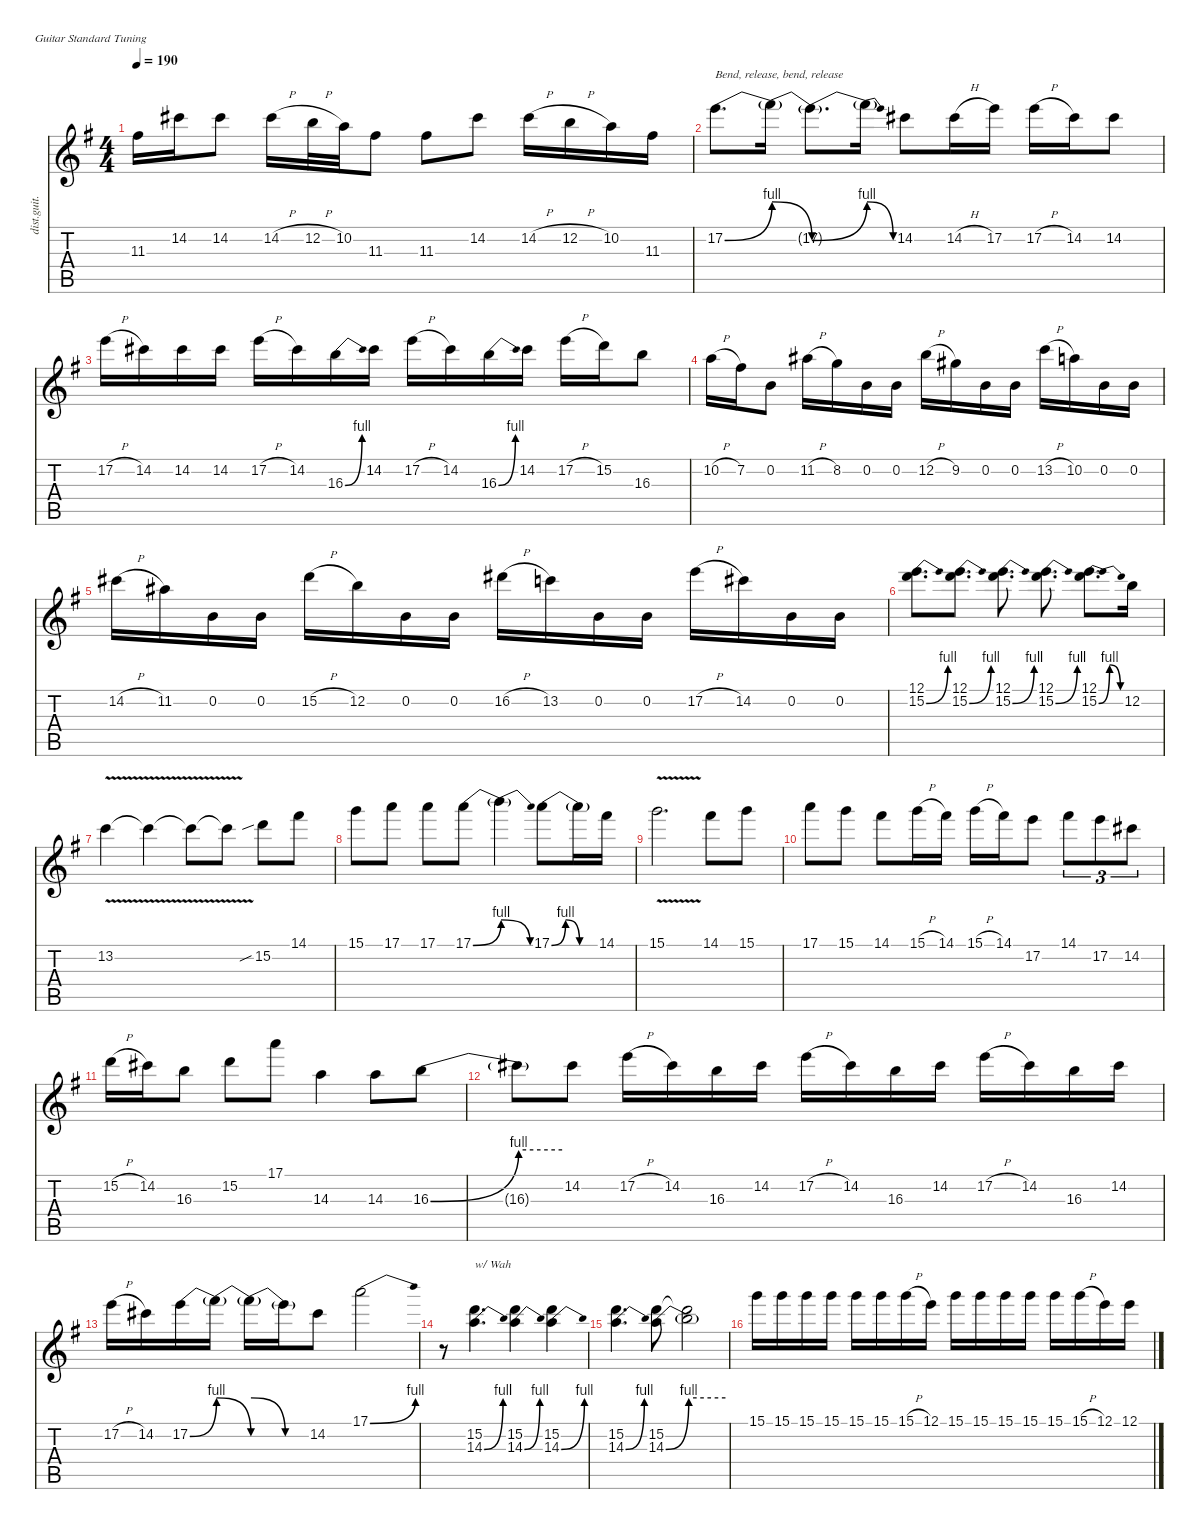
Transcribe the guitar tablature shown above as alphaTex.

\defaultSystemsLayout 4
\hideDynamics
\bracketExtendMode nobrackets
\otherSystemsTrackNameOrientation horizontal
\track ("Guitar 3" "dist.guit.") {instrument distortionguitar}
\staff {score tabs}
\tuning (E4 B3 G3 D3 A2 E2)
\ts (4 4)
\tempo 190
\clef g2
\ks eminor
11.3{acc #}.16{dy f beam Down} 14.2{acc #}.16{beam Down} 14.2{acc #}.8{beam Down} 14.2{h acc #}.16{beam Down} 12.2{h acc forcenatural}.32{beam Down} 10.2{acc forcenatural}.32{beam Down} 11.3{acc #}.8{beam Down} 11.3{acc #}.8{beam Down} 14.2{acc #}.8{beam Down} 14.2{h acc #}.16{beam Down} 12.2{h acc forcenatural}.16{beam Down} 10.2{acc forcenatural}.16{beam Down} 11.3{acc #}.16{beam Down} |
17.2{be (bend 0 0 60 4) acc forcenatural}.8{d txt "Bend, release, bend, release" beam Down} 17.2{be (release 0 4 60 0) t}.16{beam Down} 17.2{be (bend 0 0 60 4) t acc forcenatural}.8{d beam Down} 17.2{be (release 0 4 60 0) t}.16{beam Down} 14.2{acc #}.8{beam Down} 14.2{h acc #}.16{beam Down} 17.2{acc forcenatural}.16{beam Down} 17.2{h acc forcenatural}.16{beam Down} 14.2{acc #}.16{beam Down} 14.2{acc #}.8{beam Down} |
17.2{h acc forcenatural}.16{beam Down} 14.2{acc #}.16{beam Down} 14.2{acc #}.16{beam Down} 14.2{acc #}.16{beam Down} 17.2{h acc forcenatural}.16{beam Down} 14.2{acc #}.16{beam Down} 16.3{be (bend 0 0 30 4) acc forcenatural}.16{beam Down} 14.2{acc #}.16{beam Down} 17.2{h acc forcenatural}.16{beam Down} 14.2{acc #}.16{beam Down} 16.3{be (bend 0 0 30 4) acc forcenatural}.16{beam Down} 14.2{acc #}.16{beam Down} 17.2{h acc forcenatural}.16{beam Down} 15.2{acc forcenatural}.16{beam Down} 16.3{acc forcenatural}.8{beam Down} |
10.2{h acc forcenatural}.16{beam Down} 7.2{acc #}.16{beam Down} 0.2{acc forcenatural}.8{beam Down} 11.2{h acc #}.16{beam Down} 8.2{acc forcenatural}.16{beam Down} 0.2{acc forcenatural}.16{beam Down} 0.2{acc forcenatural}.16{beam Down} 12.2{h acc forcenatural}.16{beam Down} 9.2{acc #}.16{beam Down} 0.2{acc forcenatural}.16{beam Down} 0.2{acc forcenatural}.16{beam Down} 13.2{h acc forcenatural}.16{beam Down} 10.2{acc forcenatural}.16{beam Down} 0.2{acc forcenatural}.16{beam Down} 0.2{acc forcenatural}.16{beam Down} |
14.2{h acc #}.16{beam Down} 11.2{acc #}.16{beam Down} 0.2{acc forcenatural}.16{beam Down} 0.2{acc forcenatural}.16{beam Down} 15.2{h acc forcenatural}.16{beam Down} 12.2{acc forcenatural}.16{beam Down} 0.2{acc forcenatural}.16{beam Down} 0.2{acc forcenatural}.16{beam Down} 16.2{h acc #}.16{beam Down} 13.2{acc forcenatural}.16{beam Down} 0.2{acc forcenatural}.16{beam Down} 0.2{acc forcenatural}.16{beam Down} 17.2{h acc forcenatural}.16{beam Down} 14.2{acc #}.16{beam Down} 0.2{acc forcenatural}.16{beam Down} 0.2{acc forcenatural}.16{beam Down} |
(12.1{acc forcenatural} 15.2{be (bend 0 0 30 4) acc forcenatural}).8{d beam Down} (12.1{acc forcenatural} 15.2{be (bend 0 0 30 4) acc forcenatural}).8{d beam Down} (12.1{acc forcenatural} 15.2{be (bend 0 0 30 4) acc forcenatural}).8{d beam Down} (12.1{acc forcenatural} 15.2{be (bend 0 0 30 4) acc forcenatural}).8{d beam Down} (12.1{acc forcenatural} 15.2{be (bendrelease 0 0 15 4 30 4 45 0) acc forcenatural}).8{d beam Down} 12.2{acc forcenatural}.16{beam Down} |
13.2{v acc forcenatural}.4{beam Down} 13.2{v t acc forcenatural}.4{beam Down} 13.2{v t acc forcenatural}.8{beam Down} 13.2{v t acc forcenatural}.8{beam Down} 15.2{sib acc forcenatural}.8{beam Down} 14.1{acc #}.8{beam Down} |
15.1{acc forcenatural}.8{beam Down} 17.1{acc forcenatural}.8{beam Down} 17.1{acc forcenatural}.8{beam Down} 17.1{be (bend 0 0 60 4) acc forcenatural}.8{beam Down} 17.1{be (release 0 4 60 0) t}.4{beam Down} 17.1{be (bendrelease 0 0 30 4 30 4 60 0) acc forcenatural}.8{beam Down} 17.1{be (hold 0 0 60 0) t acc forcenatural}.16{beam Down} 14.1{acc #}.16{beam Down} |
15.1{v acc forcenatural}.2{d beam Down} 14.1{acc #}.8{beam Down} 15.1{acc forcenatural}.8{beam Down} |
17.1{acc forcenatural}.8{beam Down} 15.1{acc forcenatural}.8{beam Down} 14.1{acc #}.8{beam Down} 15.1{h acc forcenatural}.16{beam Down} 14.1{acc #}.16{beam Down} 15.1{h acc forcenatural}.16{beam Down} 14.1{acc #}.16{beam Down} 17.2{acc forcenatural}.8{beam Down} 14.1{acc #}.8{tu (3 2) beam Down} 17.2{acc forcenatural}.8{tu (3 2) beam Down} 14.2{acc #}.8{tu (3 2) beam Down} |
15.2{h acc forcenatural}.16{beam Down} 14.2{acc #}.16{beam Down} 16.3{acc forcenatural}.8{beam Down} 15.2{acc forcenatural}.8{beam Down} 17.1{acc forcenatural}.8{beam Down} 14.3{acc forcenatural}.4{beam Down} 14.3{acc forcenatural}.8{beam Down} 16.3{be (bend 0 0 60 4) acc forcenatural}.8{beam Down} |
16.3{be (hold 0 4 60 4) t}.8{beam Down} 14.2{acc #}.8{beam Down} 17.2{h acc forcenatural}.16{beam Down} 14.2{acc #}.16{beam Down} 16.3{acc forcenatural}.16{beam Down} 14.2{acc #}.16{beam Down} 17.2{h acc forcenatural}.16{beam Down} 14.2{acc #}.16{beam Down} 16.3{acc forcenatural}.16{beam Down} 14.2{acc #}.16{beam Down} 17.2{h acc forcenatural}.16{beam Down} 14.2{acc #}.16{beam Down} 16.3{acc forcenatural}.16{beam Down} 14.2{acc #}.16{beam Down} |
17.2{h acc forcenatural}.16{beam Down} 14.2{acc #}.16{beam Down} 17.2{be (bend 0 0 60 4) acc forcenatural}.16{beam Down} 17.2{be (release 0 4 60 0) t}.16{beam Down} 17.2{be (release 0 4 60 0) t}.16{beam Down} 17.2{be (hold 0 0 60 0) t acc forcenatural}.16{beam Down} 14.2{acc #}.8{beam Down} 17.1{be (bend 0 0 30 4) acc forcenatural}.2{beam Down} |
r.8{beam Down} (15.2{acc forcenatural} 14.3{be (bend 0 0 30 4) acc forcenatural}).4{d txt "w/ Wah" beam Down} (15.2{acc forcenatural} 14.3{be (bend 0 0 30 4) acc forcenatural}).4{beam Down} (15.2{acc forcenatural} 14.3{be (bend 0 0 30 4) acc forcenatural}).4{beam Down} |
(15.2{acc forcenatural} 14.3{be (bend 0 0 30 4) acc forcenatural}).4{d beam Down} (15.2{acc forcenatural} 14.3{be (bend 0 0 60 4) acc forcenatural}).8{beam Down} (15.2{t acc forcenatural} 14.3{be (hold 0 4 60 4) t}).2{beam Down} |
15.1{acc forcenatural}.16{beam Down} 15.1{acc forcenatural}.16{beam Down} 15.1{acc forcenatural}.16{beam Down} 15.1{acc forcenatural}.16{beam Down} 15.1{acc forcenatural}.16{beam Down} 15.1{acc forcenatural}.16{beam Down} 15.1{h acc forcenatural}.16{beam Down} 12.1{acc forcenatural}.16{beam Down} 15.1{acc forcenatural}.16{beam Down} 15.1{acc forcenatural}.16{beam Down} 15.1{acc forcenatural}.16{beam Down} 15.1{acc forcenatural}.16{beam Down} 15.1{acc forcenatural}.16{beam Down} 15.1{h acc forcenatural}.16{beam Down} 12.1{acc forcenatural}.16{beam Down} 12.1{acc forcenatural}.16{beam Down}
